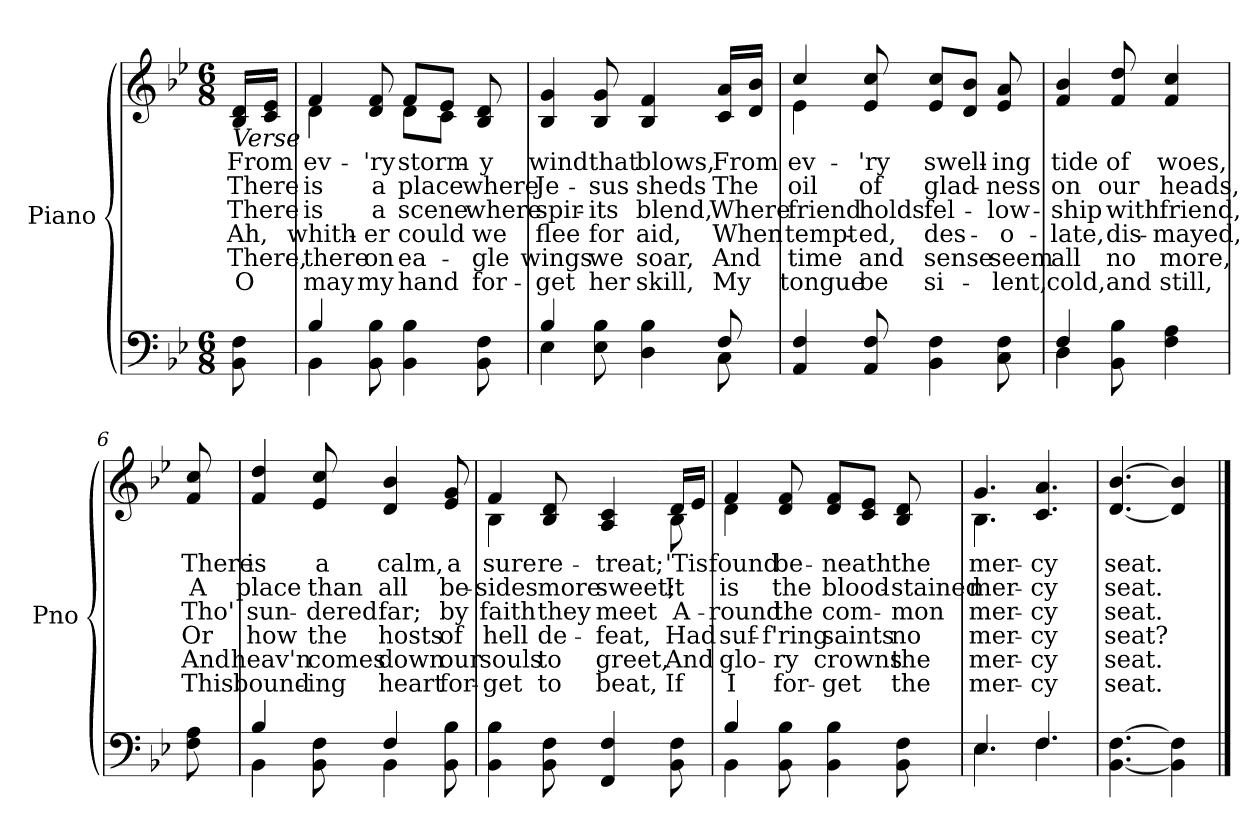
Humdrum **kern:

**kern	**kern	**text	**text	**text	**text	**text	**text
*part2	*part1	*part1	*part1	*part1	*part1	*part1	*part1
*staff2	*staff1	*staff1	*staff1	*staff1	*staff1	*staff1	*staff1
*I"Piano	*I"Piano	*	*	*	*	*	*
*I'Pno	*I'Pno	*	*	*	*	*	*
*clefF4	*clefG2	*	*	*	*	*	*
*k[b-e-]	*k[b-e-]	*	*	*	*	*	*
*M6/8	*M6/8	*	*	*	*	*	*
=1	=1	=1	=1	=1	=1	=1	=1
!	!LO:TX:b:i:t=Verse	!	!	!	!	!	!
8BB-\ 8F\	16B-/ 16d/LL	From	There	There	Ah,	There,	O
.	16c/ 16e-/JJ	.	.	.	.	.	.
=2	=2	=2	=2	=2	=2	=2	=2
*^	*^	*	*	*	*	*	*
4B-/	4BB-\	4f/	4d\	ev-	is	is	whith-	there	may
8BB-\ 8B-\	2ryy	8d/ 8f/	8ryy	-'ry	a	a	-er	on	my
4BB-\ 4B-\	.	8f/L	8d\L	storm-	place	scene	could	ea-	hand
.	.	8e-/J	8c\J	.	.	.	.	.	.
8BB-\ 8F\	.	8B-/ 8d/	8ryy	-y	where	where	we	-gle	for-
*	*	*v	*v	*	*	*	*	*	*
=3	=3	=3	=3	=3	=3	=3	=3	=3
4B-/	4E-\	4B-/ 4g/	wind	Je-	spir-	flee	wings	-get
8E-\ 8B-\	4.ryy	8B-/ 8g/	that	-sus	-its	for	we	her
4D\ 4B-\	.	4B-/ 4f/	blows,	sheds	blend,	aid,	soar,	skill,
!!LO:LB:g=z
=3X1-	=3X1-	=3X1-	=3X1-	=3X1-	=3X1-	=3X1-	=3X1-	=3X1-
8F/	8C\	16c/ 16a/LL	From	The	Where	When	And	My
.	.	16d/ 16b-/JJ	.	.	.	.	.	.
*v	*v	*	*	*	*	*	*	*
=4	=4	=4	=4	=4	=4	=4	=4
*	*^	*	*	*	*	*	*
4AA/ 4F/	4cc/	4e-\	ev-	oil	friend	tempt-	time	tongue
8AA/ 8F/	8e-/ 8cc/	2ryy	-'ry	of	holds	-ed,	and	be
4BB-\ 4F\	8e-/ 8cc/L	.	swell-	glad-	fel-	des-	sense	si-
.	8d/ 8b-/J	.	.	.	.	.	.	.
8C\ 8F\	8e-/ 8a/	.	-ing	-ness	-low-	-o-	seem	-lent,
*	*v	*v	*	*	*	*	*	*
=5	=5	=5	=5	=5	=5	=5	=5
*^	*	*	*	*	*	*	*
4F/	4D\	4f/ 4b-/	tide	on	-ship	-late,	all	cold,
8BB-\ 8B-\	4.ryy	8f/ 8dd/	of	our	with	dis-	no	and
4F\ 4A\	.	4f/ 4cc/	woes,	heads,	friend,	-mayed,	more,	still,
*v	*v	*	*	*	*	*	*	*
!!LO:LB:g=z
=6	=6	=6	=6	=6	=6	=6	=6
8F\ 8A\	8f/ 8cc/	There	A	Tho'	Or	And	This
=7	=7	=7	=7	=7	=7	=7	=7
*^	*	*	*	*	*	*	*
4B-/	4BB-\	4f/ 4dd/	is	place	sun-	how	heav'n	bound-
8BB-\ 8F\	8ryy	8e-/ 8cc/	a	than	-dered	the	comes	-ing
4F/	4BB-\	4d/ 4b-/	calm,	all	far;	hosts	down	heart
8BB-\ 8B-\	8ryy	8e-/ 8g/	a	be-	by	of	our	for-
*v	*v	*	*	*	*	*	*	*
=8	=8	=8	=8	=8	=8	=8	=8
*	*^	*	*	*	*	*	*
4BB-\ 4B-\	4f/	4B-\	sure	-sides	faith	hell	souls	-get
8BB-\ 8F\	8B-/ 8d/	4.ryy	re-	more	they	de-	to	to
4FF/ 4F/	4A/ 4c/	.	-treat;	sweet;	meet	-feat,	greet,	beat,
!!LO:LB:g=z	!!
=8X2-	=8X2-	=8X2-	=8X2-	=8X2-	=8X2-	=8X2-	=8X2-	=8X2-
8BB-\ 8F\	16d/LL	8B-\	'Tis	It	A-	Had	And	If
.	16e-/JJ	.	.	.	.	.	.	.
=9	=9	=9	=9	=9	=9	=9	=9	=9
*^	*	*	*	*	*	*	*	*
4B-/	4BB-\	4f/	4d\	found	is	-round	suf-	glo-	I
8BB-\ 8B-\	2ryy	8d/ 8f/	2ryy	be-	the	the	-f'ring	-ry	for-
4BB-\ 4B-\	.	8d/ 8f/L	.	-neath	blood-	com-	saints	crowns	-get
.	.	8c/ 8e-/J	.	.	.	.	.	.	.
8BB-\ 8F\	.	8B-/ 8d/	.	the	-stained	-mon	no	the	the
=10	=10	=10	=10	=10	=10	=10	=10	=10	=10
4.E-/	4.E-\	4.g/	4.B-\	mer-	mer-	mer-	mer-	mer-	mer-
4.F/	4.F\	4.c/ 4.a/	4.ryy	-cy	-cy	-cy	-cy	-cy	-cy
*v	*v	*	*	*	*	*	*	*	*
*	*v	*v	*	*	*	*	*	*
=11	=11	=11	=11	=11	=11	=11	=11
[4.BB-\ [4.F\	[4.d/ [4.b-/	seat.	seat.	seat.	seat?	seat.	seat.
4BB-\] 4F\]	4d/] 4b-/]	.	.	.	.	.	.
==	==	==	==	==	==	==	==
*-	*-	*-	*-	*-	*-	*-	*-
